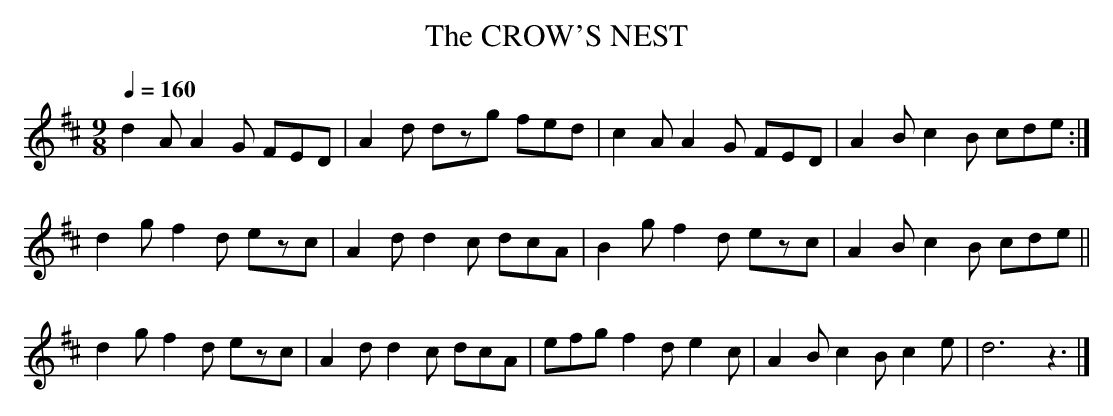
X:1
T:CROW'S NEST, The
Q:1/4=160
M:9/8
L:1/8
K:D
d2A A2G FED|A2d dzg fed|c2A A2G FED|A2B c2B cde:|
d2g f2d ezc|A2d d2c dcA|B2g f2d ezc|A2B c2B cde||
d2g f2d ezc|A2d d2c dcA|efg f2d e2c|A2B c2B c2e|d6z3|]
